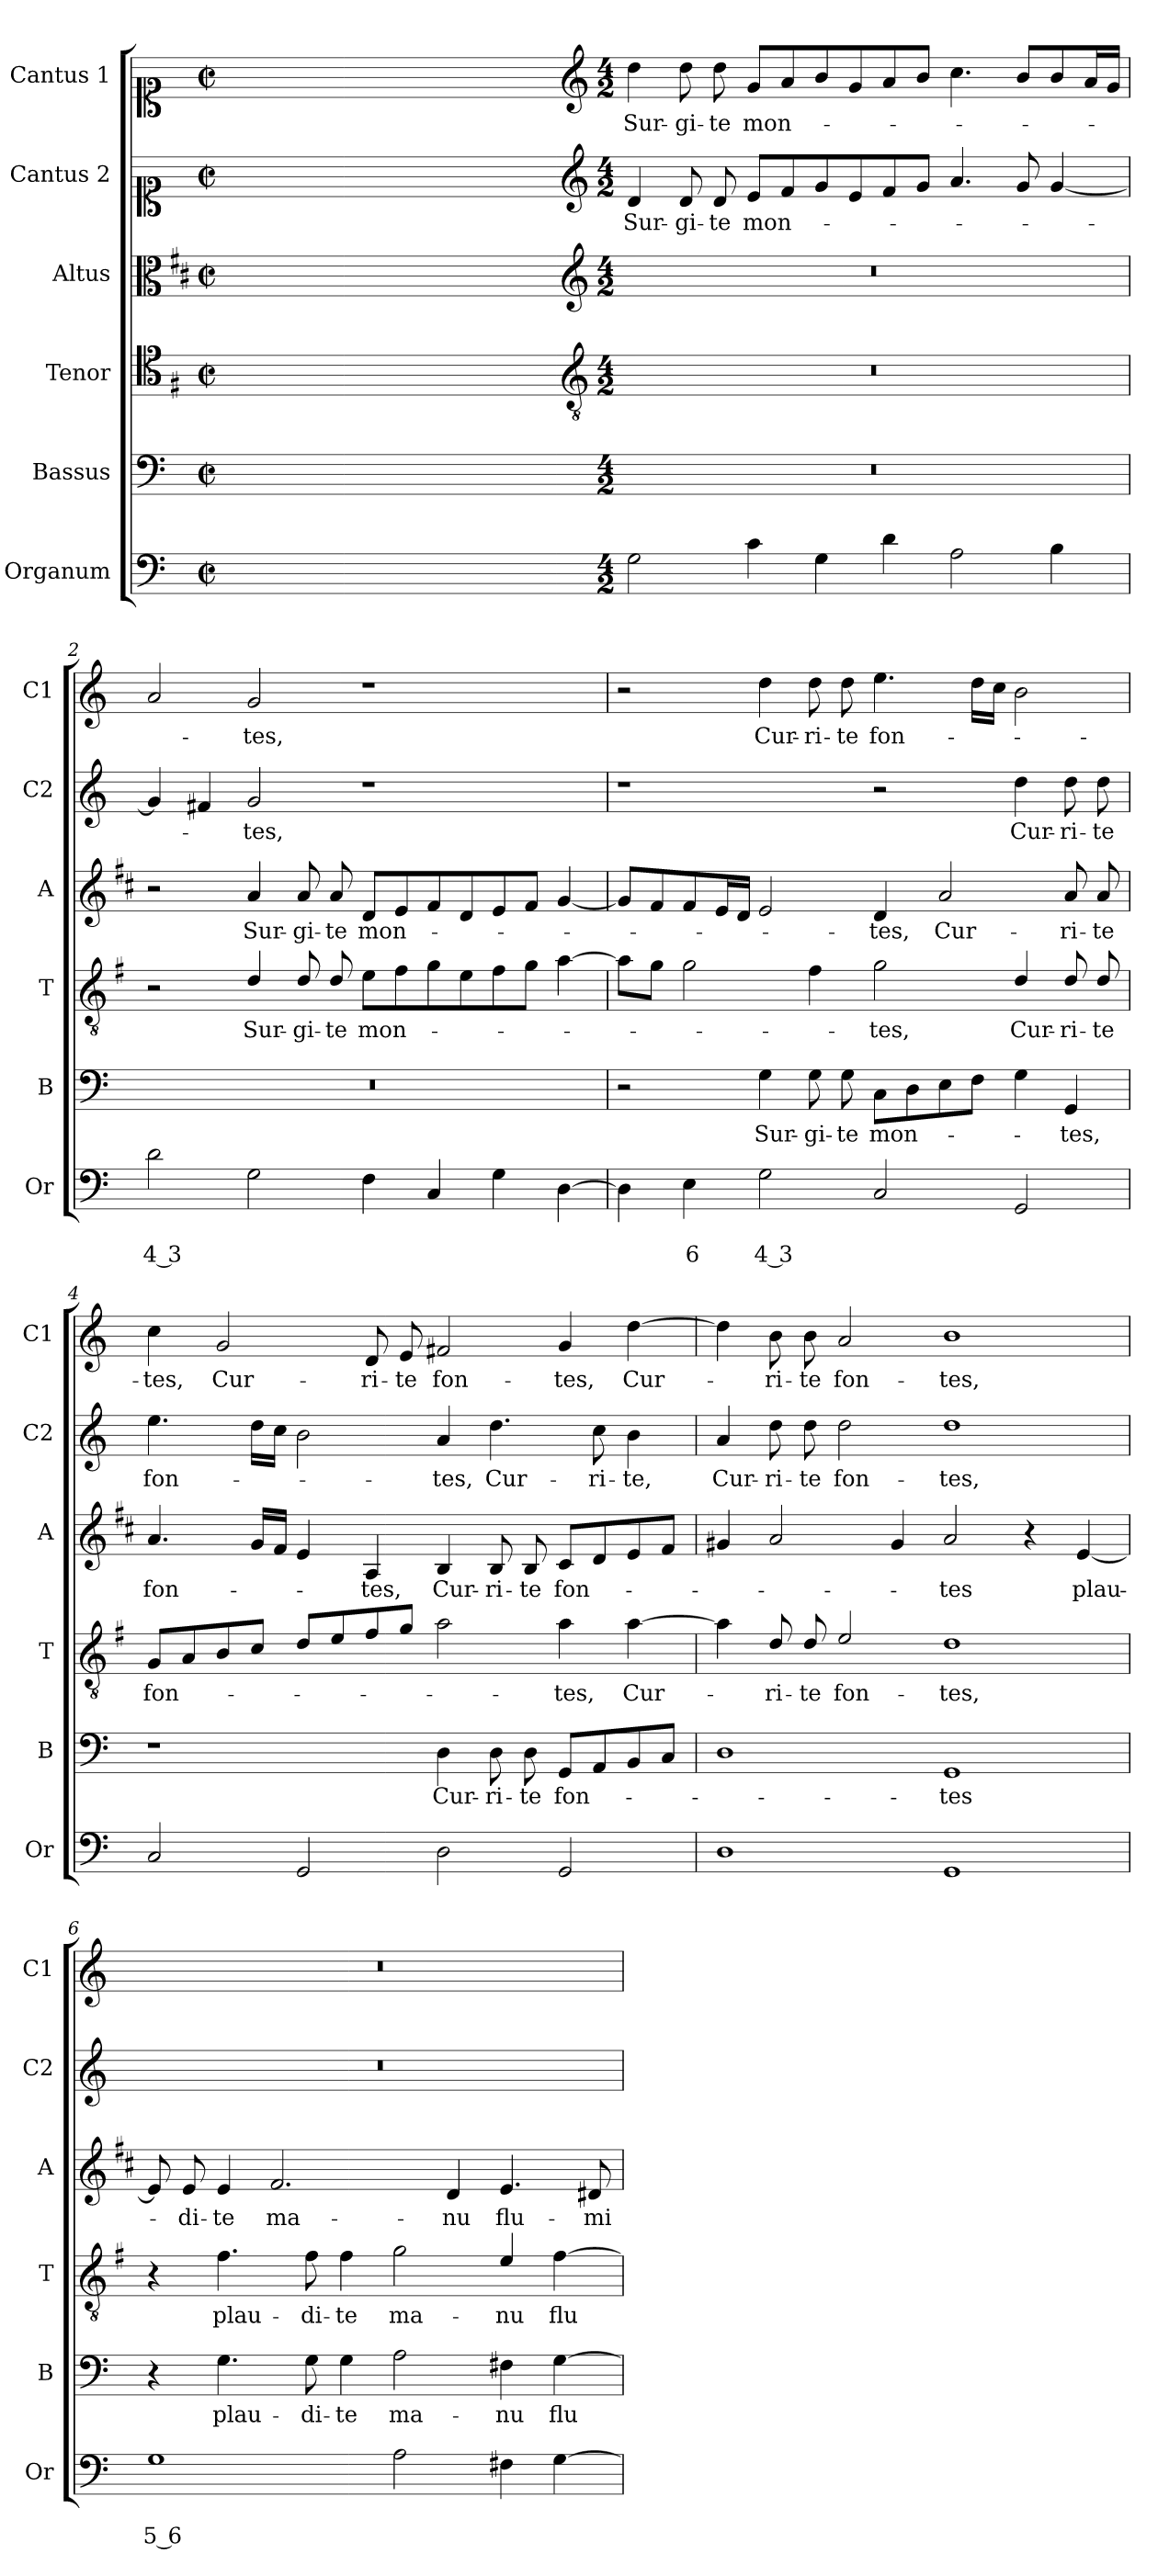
**kern	**text	**text	**kern	**text	**kern	**text	**kern	**text	**kern	**text	**kern	**text
*part6	*part6	*part6	*part5	*part5	*part4	*part4	*part3	*part3	*part2	*part2	*part1	*part1
*staff6	*staff6	*staff6	*staff5	*staff5	*staff4	*staff4	*staff3	*staff3	*staff2	*staff2	*staff1	*staff1
*I"Organum	*	*	*I"Bassus	*	*I"Tenor	*	*I"Altus	*	*I"Cantus 2	*	*I"Cantus 1	*
*I'Or	*	*	*I'B	*	*I'T	*	*I'A	*	*I'C2	*	*I'C1	*
*clefF4	*	*	*clefF4	*	*clefC4	*	*clefC3	*	*clefC1	*	*clefC1	*
*	*	*	*	*	*ITrd4c7	*	*ITrd1c2	*	*	*	*	*
*k[]	*	*	*k[]	*	*k[]	*	*k[]	*	*k[]	*	*k[]	*
*C:	*	*	*C:	*	*C:	*	*C:	*	*C:	*	*C:	*
*M2/2	*	*	*M2/2	*	*M2/2	*	*M2/2	*	*M2/2	*	*M2/2	*
*met(c|)	*	*	*met(c|)	*	*met(c|)	*	*met(c|)	*	*met(c|)	*	*met(c|)	*
=	=	=	=	=	=	=	=	=	=	=	=	=
1ryy	.	.	1ryy	.	1ryy	.	1ryy	.	1ryy	.	1ryy	.
=1X-	=1X-	=1X-	=1X-	=1X-	=1X-	=1X-	=1X-	=1X-	=1X-	=1X-	=1X-	=1X-
4ryy	.	.	4ryy	.	4ryy	.	4ryy	.	4ryy	.	4ryy	.
4ryy	.	.	4ryy	.	4ryy	.	4ryy	.	4ryy	.	4ryy	.
4ryy	.	.	4ryy	.	4ryy	.	4ryy	.	4ryy	.	4ryy	.
4ryy	.	.	4ryy	.	4ryy	.	4ryy	.	4ryy	.	4ryy	.
=1-	=1-	=1-	=1-	=1-	=1-	=1-	=1-	=1-	=1-	=1-	=1-	=1-
*	*	*	*	*	*clefGv2	*	*clefG2	*	*clefG2	*	*clefG2	*
*M4/2	*	*	*M4/2	*	*M4/2	*	*M4/2	*	*M4/2	*	*M4/2	*
!	!	!	!	!	!	!	!	!	!	!LO:LY:b	!	!LO:LY:b
2G\	.	.	0r	.	0r	.	0r	.	4d/	Sur-	4dd\	Sur-
!	!	!	!	!	!	!	!	!	!	!LO:LY:b	!	!LO:LY:b
.	.	.	.	.	.	.	.	.	8d/	-gi-	8dd\	-gi-
!	!	!	!	!	!	!	!	!	!	!LO:LY:b	!	!LO:LY:b
.	.	.	.	.	.	.	.	.	8d/	-te	8dd\	-te
!	!	!	!	!	!	!	!	!	!	!LO:LY:b	!	!LO:LY:b
4c\	.	.	.	.	.	.	.	.	8e/L	mon-	8g/L	mon-
.	.	.	.	.	.	.	.	.	8f/	.	8a/	.
4G\	.	.	.	.	.	.	.	.	8g/	.	8b/	.
.	.	.	.	.	.	.	.	.	8e/	.	8g/	.
4d\	.	.	.	.	.	.	.	.	8f/	.	8a/	.
.	.	.	.	.	.	.	.	.	8g/J	.	8b/J	.
2A\	.	.	.	.	.	.	.	.	4.a/	.	4.cc\	.
.	.	.	.	.	.	.	.	.	8g/	.	8b/L	.
4B\	.	.	.	.	.	.	.	.	[4g/	.	8b/	.
.	.	.	.	.	.	.	.	.	.	.	16a/L	.
.	.	.	.	.	.	.	.	.	.	.	16g/JJ	.
=2	=2	=2	=2	=2	=2	=2	=2	=2	=2	=2	=2	=2
!	!	!LO:LY:b	!	!	!	!	!	!	!	!	!	!
2d\	.	4 3	0r	.	2r	.	2r	.	4g/]	.	2a/	.
.	.	.	.	.	.	.	.	.	4f#X/	.	.	.
!	!	!	!	!	!	!LO:LY:b	!	!LO:LY:b	!	!LO:LY:b	!	!LO:LY:b
2G\	.	.	.	.	4G/	Sur-	4g/	Sur-	2g/	-tes,	2g/	-tes,
!	!	!	!	!	!	!LO:LY:b	!	!LO:LY:b	!	!	!	!
.	.	.	.	.	8G/	-gi-	8g/	-gi-	.	.	.	.
!	!	!	!	!	!	!LO:LY:b	!	!LO:LY:b	!	!	!	!
.	.	.	.	.	8G/	-te	8g/	-te	.	.	.	.
!	!	!	!	!	!	!LO:LY:b	!	!LO:LY:b	!	!	!	!
4F\	.	.	.	.	8A\L	mon-	8c/L	mon-	1r	.	1r	.
.	.	.	.	.	8B\	.	8d/	.	.	.	.	.
4C/	.	.	.	.	8c\	.	8e/	.	.	.	.	.
.	.	.	.	.	8A\	.	8c/	.	.	.	.	.
4G\	.	.	.	.	8B\	.	8d/	.	.	.	.	.
.	.	.	.	.	8c\J	.	8e/J	.	.	.	.	.
[4D\	.	.	.	.	[4d\	.	[4f/	.	.	.	.	.
!!LO:LB:g=z
=3	=3	=3	=3	=3	=3	=3	=3	=3	=3	=3	=3	=3
4D\]	.	.	2r	.	8d\L]	.	8f/L]	.	1r	.	2r	.
.	.	.	.	.	8c\J	.	8e/	.	.	.	.	.
!	!	!LO:LY:b	!	!	!	!	!	!	!	!	!	!
4E\	.	6	.	.	2c\	.	8e/	.	.	.	.	.
.	.	.	.	.	.	.	16d/L	.	.	.	.	.
.	.	.	.	.	.	.	16c/JJ	.	.	.	.	.
!	!	!LO:LY:b	!	!LO:LY:b	!	!	!	!	!	!	!	!LO:LY:b
2G\	.	4 3	4G\	Sur-	.	.	2d/	.	.	.	4dd\	Cur-
!	!	!	!	!LO:LY:b	!	!	!	!	!	!	!	!LO:LY:b
.	.	.	8G\	-gi-	4B\	.	.	.	.	.	8dd\	-ri-
!	!	!	!	!LO:LY:b	!	!	!	!	!	!	!	!LO:LY:b
.	.	.	8G\	-te	.	.	.	.	.	.	8dd\	-te
!	!	!	!	!LO:LY:b	!	!LO:LY:b	!	!LO:LY:b	!	!	!	!LO:LY:b
2C/	.	.	8C\L	mon-	2c\	-tes,	4c/	-tes,	2r	.	4.ee\	fon-
.	.	.	8D\	.	.	.	.	.	.	.	.	.
!	!	!	!	!	!	!	!	!LO:LY:b	!	!	!	!
.	.	.	8E\	.	.	.	2g/	Cur-	.	.	.	.
.	.	.	8F\J	.	.	.	.	.	.	.	16dd\LL	.
.	.	.	.	.	.	.	.	.	.	.	16cc\JJ	.
!	!	!	!	!	!	!LO:LY:b	!	!	!	!LO:LY:b	!	!
2GG/	.	.	4G\	.	4G/	Cur-	.	.	4dd\	Cur-	2b\	.
!	!	!	!	!LO:LY:b	!	!LO:LY:b	!	!LO:LY:b	!	!LO:LY:b	!	!
.	.	.	4GG/	-tes,	8G/	-ri-	8g/	-ri-	8dd\	-ri-	.	.
!	!	!	!	!	!	!LO:LY:b	!	!LO:LY:b	!	!LO:LY:b	!	!
.	.	.	.	.	8G/	-te	8g/	-te	8dd\	-te	.	.
=4	=4	=4	=4	=4	=4	=4	=4	=4	=4	=4	=4	=4
!	!	!	!	!	!	!LO:LY:b	!	!LO:LY:b	!	!LO:LY:b	!	!LO:LY:b
2C/	.	.	1r	.	8C/L	fon-	4.g/	fon-	4.ee\	fon-	4cc\	-tes,
.	.	.	.	.	8D/	.	.	.	.	.	.	.
!	!	!	!	!	!	!	!	!	!	!	!	!LO:LY:b
.	.	.	.	.	8E/	.	.	.	.	.	2g/	Cur-
.	.	.	.	.	8F/J	.	16f/LL	.	16dd\LL	.	.	.
.	.	.	.	.	.	.	16e/JJ	.	16cc\JJ	.	.	.
2GG/	.	.	.	.	8G/L	.	4d/	.	2b\	.	.	.
.	.	.	.	.	8A/	.	.	.	.	.	.	.
!	!	!	!	!	!	!	!	!LO:LY:b	!	!	!	!LO:LY:b
.	.	.	.	.	8B/	.	4G/	-tes,	.	.	8d/	-ri-
!	!	!	!	!	!	!	!	!	!	!	!	!LO:LY:b
.	.	.	.	.	8c/J	.	.	.	.	.	8e/	-te
!	!	!	!	!LO:LY:b	!	!	!	!LO:LY:b	!	!LO:LY:b	!	!LO:LY:b
2D\	.	.	4D\	Cur-	2d\	.	4A/	Cur-	4a/	-tes,	2f#X/	fon-
!	!	!	!	!LO:LY:b	!	!	!	!LO:LY:b	!	!LO:LY:b	!	!
.	.	.	8D\	-ri-	.	.	8A/	-ri-	4.dd\	Cur-	.	.
!	!	!	!	!LO:LY:b	!	!	!	!LO:LY:b	!	!	!	!
.	.	.	8D\	-te	.	.	8A/	-te	.	.	.	.
!	!	!	!	!LO:LY:b	!	!LO:LY:b	!	!LO:LY:b	!	!	!	!LO:LY:b
2GG/	.	.	8GG/L	fon-	4d\	-tes,	8B/L	fon-	.	.	4g/	-tes,
!	!	!	!	!	!	!	!	!	!	!LO:LY:b	!	!
.	.	.	8AA/	.	.	.	8c/	.	8cc\	-ri-	.	.
!	!	!	!	!	!	!LO:LY:b	!	!	!	!LO:LY:b	!	!LO:LY:b
.	.	.	8BB/	.	[4d\	Cur-	8d/	.	4b\	-te,	[4dd\	Cur-
.	.	.	8C/J	.	.	.	8e/J	.	.	.	.	.
=5	=5	=5	=5	=5	=5	=5	=5	=5	=5	=5	=5	=5
!	!	!	!	!	!	!	!	!	!	!LO:LY:b	!	!
1D	.	.	1D	.	4d\]	.	4f#X/	.	4a/	Cur-	4dd\]	.
!	!	!	!	!	!	!LO:LY:b	!	!	!	!LO:LY:b	!	!LO:LY:b
.	.	.	.	.	8G/	-ri-	2g/	.	8dd\	-ri-	8b\	-ri-
!	!	!	!	!	!	!LO:LY:b	!	!	!	!LO:LY:b	!	!LO:LY:b
.	.	.	.	.	8G/	-te	.	.	8dd\	-te	8b\	-te
!	!	!	!	!	!	!LO:LY:b	!	!	!	!LO:LY:b	!	!LO:LY:b
.	.	.	.	.	2A/	fon-	.	.	2dd\	fon-	2a/	fon-
.	.	.	.	.	.	.	4f#/	.	.	.	.	.
!	!	!	!	!LO:LY:b	!	!LO:LY:b	!	!LO:LY:b	!	!LO:LY:b	!	!LO:LY:b
1GG	.	.	1GG	-tes	1G	-tes,	2g/	-tes	1dd	-tes,	1b	-tes,
.	.	.	.	.	.	.	4r	.	.	.	.	.
!	!	!	!	!	!	!	!	!LO:LY:b	!	!	!	!
.	.	.	.	.	.	.	[4d/	plau-	.	.	.	.
!!LO:PB:g=z
=6	=6	=6	=6	=6	=6	=6	=6	=6	=6	=6	=6	=6
!	!	!LO:LY:b	!	!	!	!	!	!	!	!	!	!
1G	.	5 6	4r	.	4r	.	8d/]	.	0r	.	0r	.
!	!	!	!	!	!	!	!	!LO:LY:b	!	!	!	!
.	.	.	.	.	.	.	8d/	-di-	.	.	.	.
!	!	!	!	!LO:LY:b	!	!LO:LY:b	!	!LO:LY:b	!	!	!	!
.	.	.	4.G\	plau-	4.B\	plau-	4d/	-te	.	.	.	.
!	!	!	!	!	!	!	!	!LO:LY:b	!	!	!	!
.	.	.	.	.	.	.	2.e/	ma-	.	.	.	.
!	!	!	!	!LO:LY:b	!	!LO:LY:b	!	!	!	!	!	!
.	.	.	8G\	-di-	8B\	-di-	.	.	.	.	.	.
!	!	!	!	!LO:LY:b	!	!LO:LY:b	!	!	!	!	!	!
.	.	.	4G\	-te	4B\	-te	.	.	.	.	.	.
!	!	!	!	!LO:LY:b	!	!LO:LY:b	!	!	!	!	!	!
2A\	.	.	2A\	ma-	2c\	ma-	.	.	.	.	.	.
!	!	!	!	!	!	!	!	!LO:LY:b	!	!	!	!
.	.	.	.	.	.	.	4c/	-nu	.	.	.	.
!	!	!	!	!LO:LY:b	!	!LO:LY:b	!	!LO:LY:b	!	!	!	!
4F#X\	.	.	4F#X\	-nu	4A/	-nu	4.d/	flu-	.	.	.	.
!	!	!	!	!LO:LY:b	!	!LO:LY:b	!	!	!	!	!	!
[4G\	.	.	[4G\	flu-	[4B\	flu-	.	.	.	.	.	.
!	!	!	!	!	!	!	!	!LO:LY:b	!	!	!	!
.	.	.	.	.	.	.	8c#X/	-mi-	.	.	.	.
=	=	=	=	=	=	=	=	=	=	=	=	=
*-	*-	*-	*-	*-	*-	*-	*-	*-	*-	*-	*-	*-
